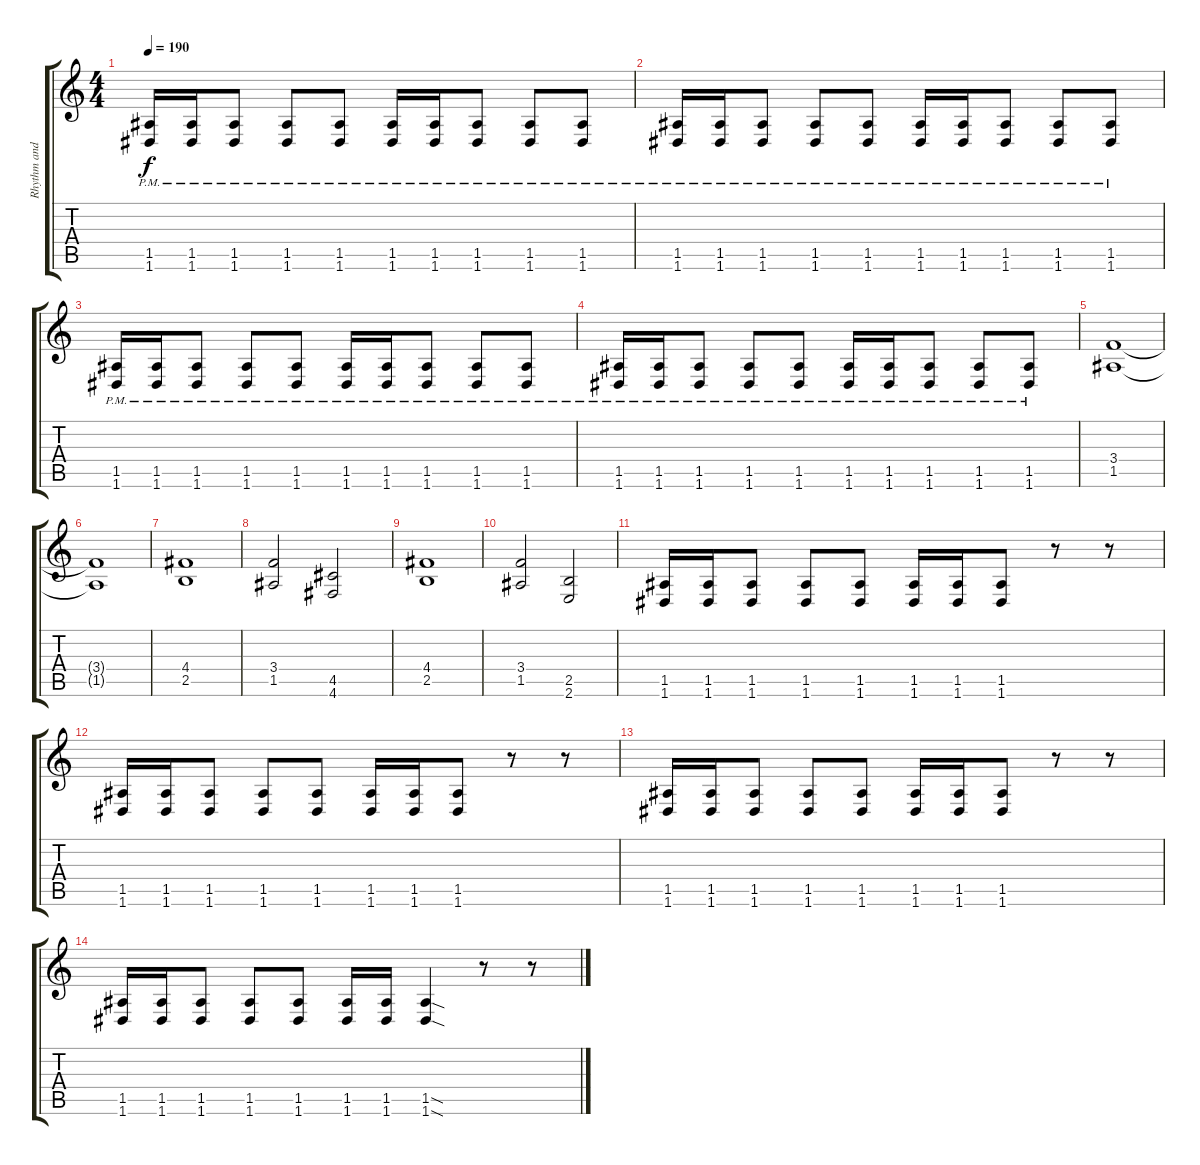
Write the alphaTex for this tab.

\track ("Rhythm and solo" "Rhythm and") {instrument distortionguitar}
\staff {score tabs}
\tuning (E4 B3 G3 D3 A2 D2) {hide}
\ts (4 4)
\tempo 190
\clef g2
\ks c
(1.5{pm} 1.6{pm}).16{dy f} (1.5{pm} 1.6{pm}).16 (1.5{pm} 1.6{pm}).8 (1.5{pm} 1.6{pm}).8 (1.5{pm} 1.6{pm}).8 (1.5{pm} 1.6{pm}).16 (1.5{pm} 1.6{pm}).16 (1.5{pm} 1.6{pm}).8 (1.5{pm} 1.6{pm}).8 (1.5{pm} 1.6{pm}).8 |
(1.5{pm} 1.6{pm}).16 (1.5{pm} 1.6{pm}).16 (1.5{pm} 1.6{pm}).8 (1.5{pm} 1.6{pm}).8 (1.5{pm} 1.6{pm}).8 (1.5{pm} 1.6{pm}).16 (1.5{pm} 1.6{pm}).16 (1.5{pm} 1.6{pm}).8 (1.5{pm} 1.6{pm}).8 (1.5{pm} 1.6{pm}).8 |
(1.5{pm} 1.6{pm}).16 (1.5{pm} 1.6{pm}).16 (1.5{pm} 1.6{pm}).8 (1.5{pm} 1.6{pm}).8 (1.5{pm} 1.6{pm}).8 (1.5{pm} 1.6{pm}).16 (1.5{pm} 1.6{pm}).16 (1.5{pm} 1.6{pm}).8 (1.5{pm} 1.6{pm}).8 (1.5{pm} 1.6{pm}).8 |
(1.5{pm} 1.6{pm}).16 (1.5{pm} 1.6{pm}).16 (1.5{pm} 1.6{pm}).8 (1.5{pm} 1.6{pm}).8 (1.5{pm} 1.6{pm}).8 (1.5{pm} 1.6{pm}).16 (1.5{pm} 1.6{pm}).16 (1.5{pm} 1.6{pm}).8 (1.5{pm} 1.6{pm}).8 (1.5{pm} 1.6{pm}).8 |
(3.4 1.5).1{balance 16} |
(3.4{t} 1.5{t}).1 |
(4.4 2.5).1{balance 16} |
(3.4 1.5).2{balance 0} (4.5 4.6).2{balance 16} |
(4.4 2.5).1{balance 0} |
(3.4 1.5).2{balance 16} (2.5 2.6).2{balance 0} |
(1.5 1.6).16{balance 13} (1.5 1.6).16 (1.5 1.6).8 (1.5 1.6).8 (1.5 1.6).8 (1.5 1.6).16 (1.5 1.6).16 (1.5 1.6).8 r.8 r.8 |
(1.5 1.6).16 (1.5 1.6).16 (1.5 1.6).8 (1.5 1.6).8 (1.5 1.6).8 (1.5 1.6).16 (1.5 1.6).16 (1.5 1.6).8 r.8 r.8 |
(1.5 1.6).16 (1.5 1.6).16 (1.5 1.6).8 (1.5 1.6).8 (1.5 1.6).8 (1.5 1.6).16 (1.5 1.6).16 (1.5 1.6).8 r.8 r.8 |
(1.5 1.6).16 (1.5 1.6).16 (1.5 1.6).8 (1.5 1.6).8 (1.5 1.6).8 (1.5 1.6).16 (1.5 1.6).16 (1.5{sod} 1.6{sod}).4 r.8 r.8
